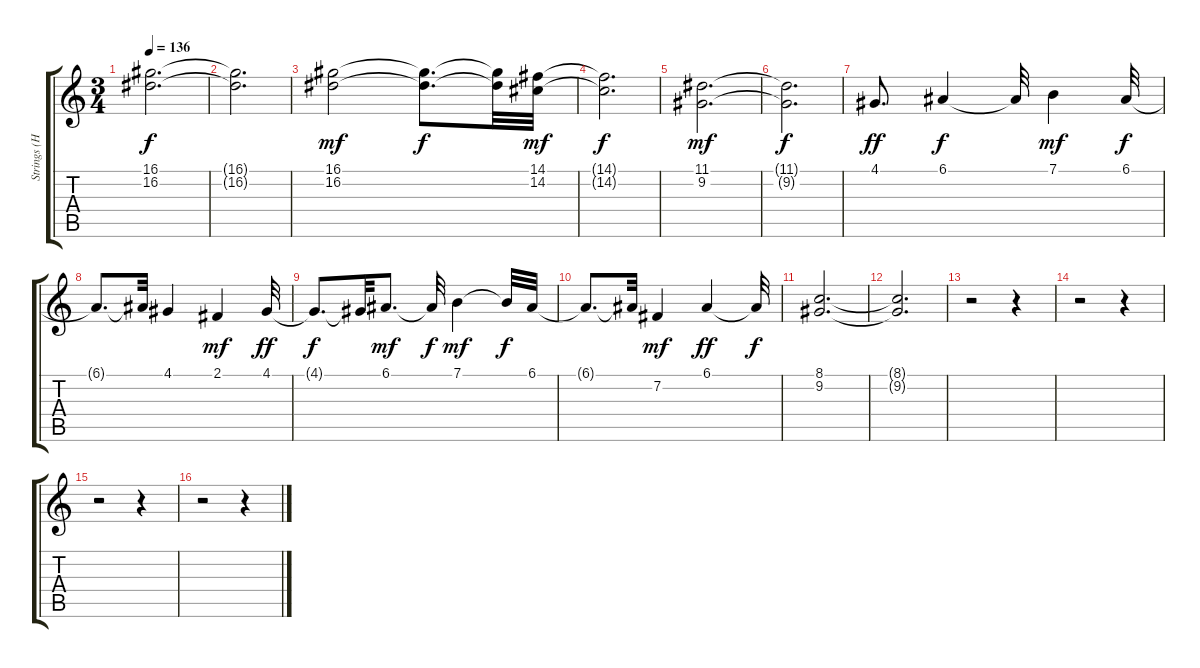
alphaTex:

\track ("Strings (Harmony)             " "Strings (H") {instrument stringensemble2}
\staff {score tabs}
\tuning (E4 B3 G3 D3 A2 E2) {hide}
\ts (3 4)
\tempo 136
\clef g2
\ks c
(16.1{t} 16.2{t}).2{d dy f} |
(16.1{t} 16.2{t}).2{d} |
(16.1 16.2).2{dy mf} (16.1{t} 16.2{t}).8{d dy f} (16.1{t} 16.2{t}).32 (14.1 14.2).32{dy mf} |
(14.1{t} 14.2{t}).2{d dy f} |
(11.1 9.2).2{d dy mf} |
(11.1{t} 9.2{t}).2{d dy f} |
4.1.8{d dy ff} 6.1.4{dy f} 6.1{t}.32 7.1.4{dy mf} 6.1.32{dy f} |
6.1{t}.8{d} 6.1{t}.32 4.1.4 2.1.4{dy mf} 4.1.32{dy ff} |
4.1{t}.8{d dy f} 4.1{t}.32 6.1.8{d dy mf} 6.1{t}.32{dy f} 7.1.4{dy mf} 7.1{t}.32{dy f} 6.1.32 |
6.1{t}.8{d} 6.1{t}.32 7.2.4{dy mf} 6.1.4{dy ff} 6.1{t}.32{dy f} |
(8.1 9.2).2{d} |
(8.1{t} 9.2{t}).2{d} |
r.2 r.4 |
r.2 r.4 |
r.2 r.4 |
r.2 r.4
